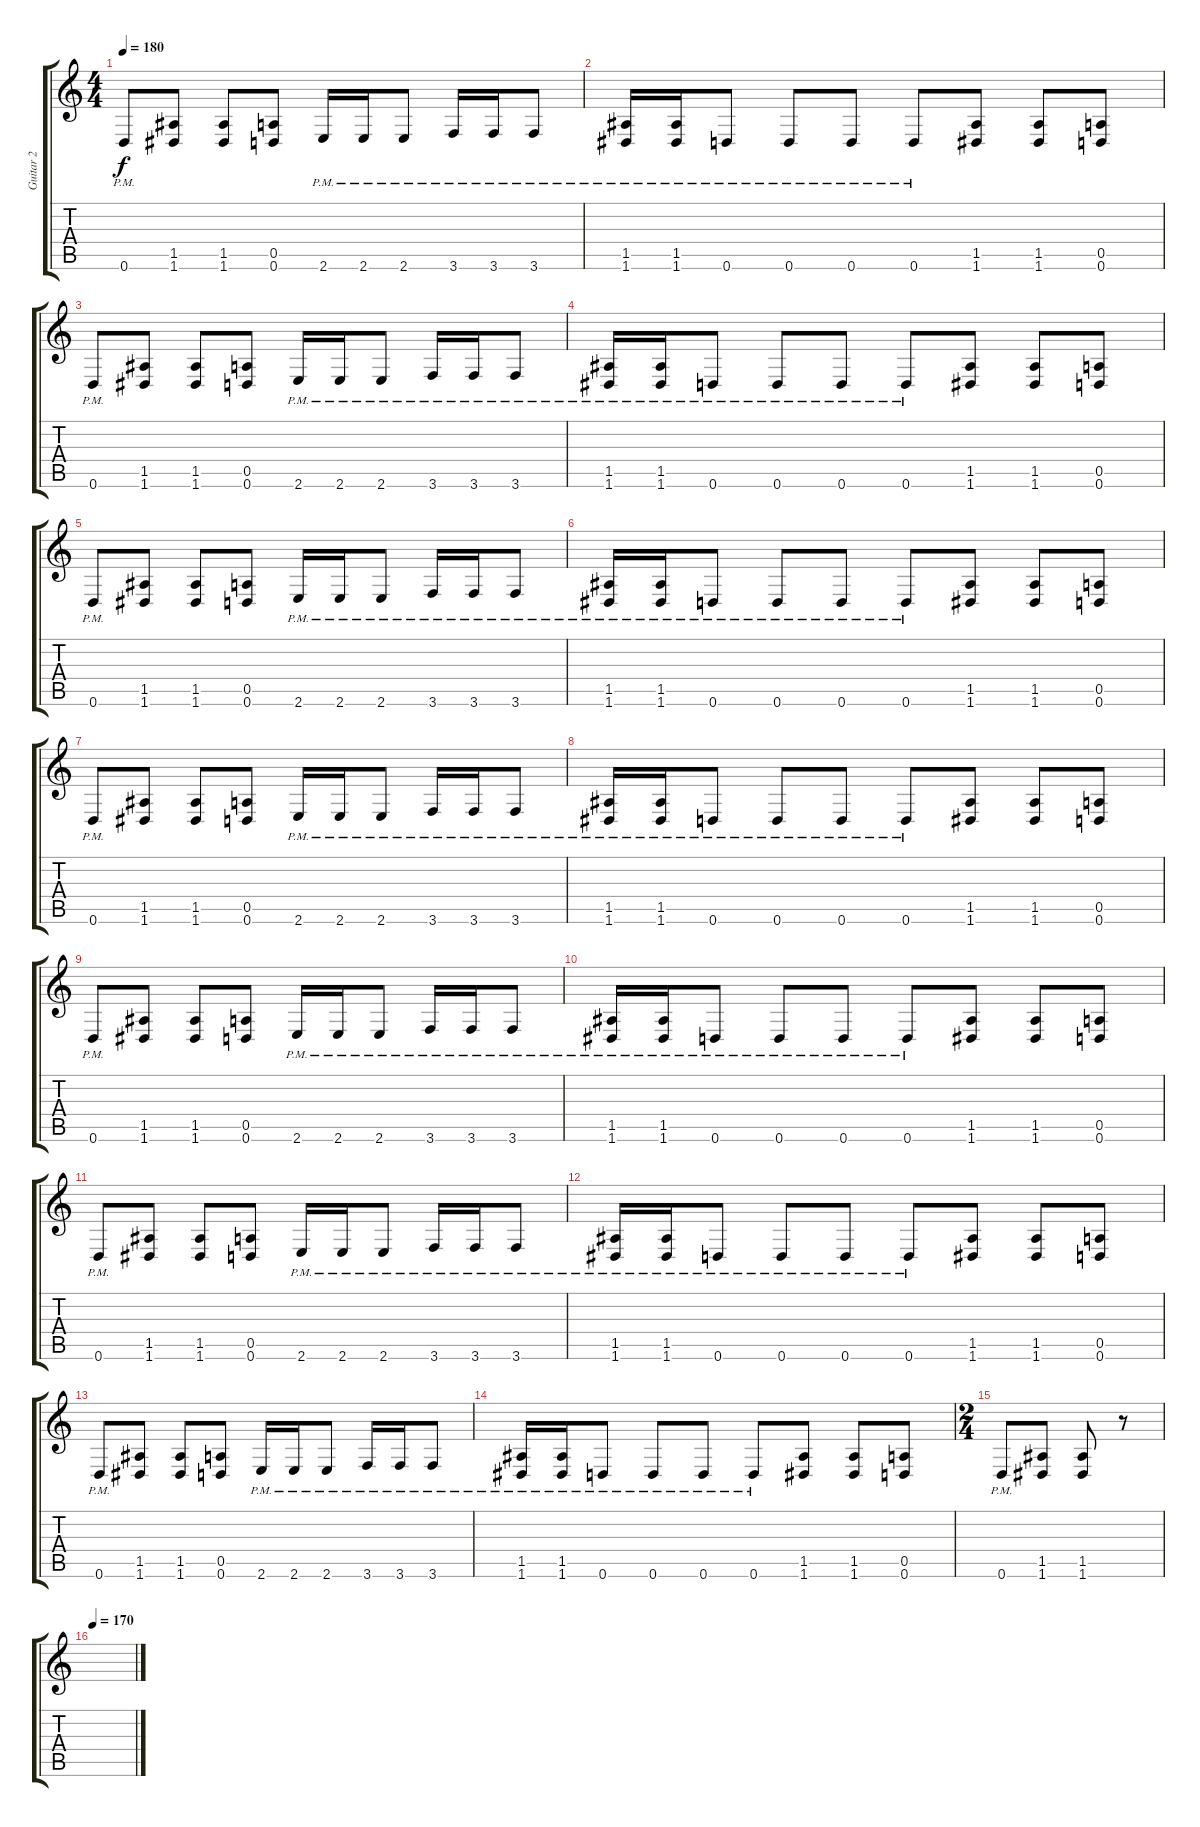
\track ("Guitar 2" "Guitar 2") {instrument distortionguitar}
\staff {score tabs}
\tuning (E4 B3 G3 D3 A2 D2) {hide}
\ts (4 4)
\tempo 180
\clef g2
\ks c
0.6{pm}.8{dy f} (1.5 1.6).8 (1.5 1.6).8 (0.5 0.6).8 2.6{pm}.16 2.6{pm}.16 2.6{pm}.8 3.6{pm}.16 3.6{pm}.16 3.6{pm}.8 |
(1.5{pm} 1.6{pm}).16 (1.5{pm} 1.6{pm}).16 0.6{pm}.8 0.6{pm}.8 0.6{pm}.8 0.6{pm}.8 (1.5 1.6).8 (1.5 1.6).8 (0.5 0.6).8 |
0.6{pm}.8 (1.5 1.6).8 (1.5 1.6).8 (0.5 0.6).8 2.6{pm}.16 2.6{pm}.16 2.6{pm}.8 3.6{pm}.16 3.6{pm}.16 3.6{pm}.8 |
(1.5{pm} 1.6{pm}).16 (1.5{pm} 1.6{pm}).16 0.6{pm}.8 0.6{pm}.8 0.6{pm}.8 0.6{pm}.8 (1.5 1.6).8 (1.5 1.6).8 (0.5 0.6).8 |
0.6{pm}.8 (1.5 1.6).8 (1.5 1.6).8 (0.5 0.6).8 2.6{pm}.16 2.6{pm}.16 2.6{pm}.8 3.6{pm}.16 3.6{pm}.16 3.6{pm}.8 |
(1.5{pm} 1.6{pm}).16 (1.5{pm} 1.6{pm}).16 0.6{pm}.8 0.6{pm}.8 0.6{pm}.8 0.6{pm}.8 (1.5 1.6).8 (1.5 1.6).8 (0.5 0.6).8 |
0.6{pm}.8 (1.5 1.6).8 (1.5 1.6).8 (0.5 0.6).8 2.6{pm}.16 2.6{pm}.16 2.6{pm}.8 3.6{pm}.16 3.6{pm}.16 3.6{pm}.8 |
(1.5{pm} 1.6{pm}).16 (1.5{pm} 1.6{pm}).16 0.6{pm}.8 0.6{pm}.8 0.6{pm}.8 0.6{pm}.8 (1.5 1.6).8 (1.5 1.6).8 (0.5 0.6).8 |
0.6{pm}.8 (1.5 1.6).8 (1.5 1.6).8 (0.5 0.6).8 2.6{pm}.16 2.6{pm}.16 2.6{pm}.8 3.6{pm}.16 3.6{pm}.16 3.6{pm}.8 |
(1.5{pm} 1.6{pm}).16 (1.5{pm} 1.6{pm}).16 0.6{pm}.8 0.6{pm}.8 0.6{pm}.8 0.6{pm}.8 (1.5 1.6).8 (1.5 1.6).8 (0.5 0.6).8 |
0.6{pm}.8 (1.5 1.6).8 (1.5 1.6).8 (0.5 0.6).8 2.6{pm}.16 2.6{pm}.16 2.6{pm}.8 3.6{pm}.16 3.6{pm}.16 3.6{pm}.8 |
(1.5{pm} 1.6{pm}).16 (1.5{pm} 1.6{pm}).16 0.6{pm}.8 0.6{pm}.8 0.6{pm}.8 0.6{pm}.8 (1.5 1.6).8 (1.5 1.6).8 (0.5 0.6).8 |
0.6{pm}.8 (1.5 1.6).8 (1.5 1.6).8 (0.5 0.6).8 2.6{pm}.16 2.6{pm}.16 2.6{pm}.8 3.6{pm}.16 3.6{pm}.16 3.6{pm}.8 |
(1.5{pm} 1.6{pm}).16 (1.5{pm} 1.6{pm}).16 0.6{pm}.8 0.6{pm}.8 0.6{pm}.8 0.6{pm}.8 (1.5 1.6).8 (1.5 1.6).8 (0.5 0.6).8 |
\ts (2 4)
0.6{pm}.8 (1.5 1.6).8 (1.5 1.6).8 r.8 |
\tempo 170
